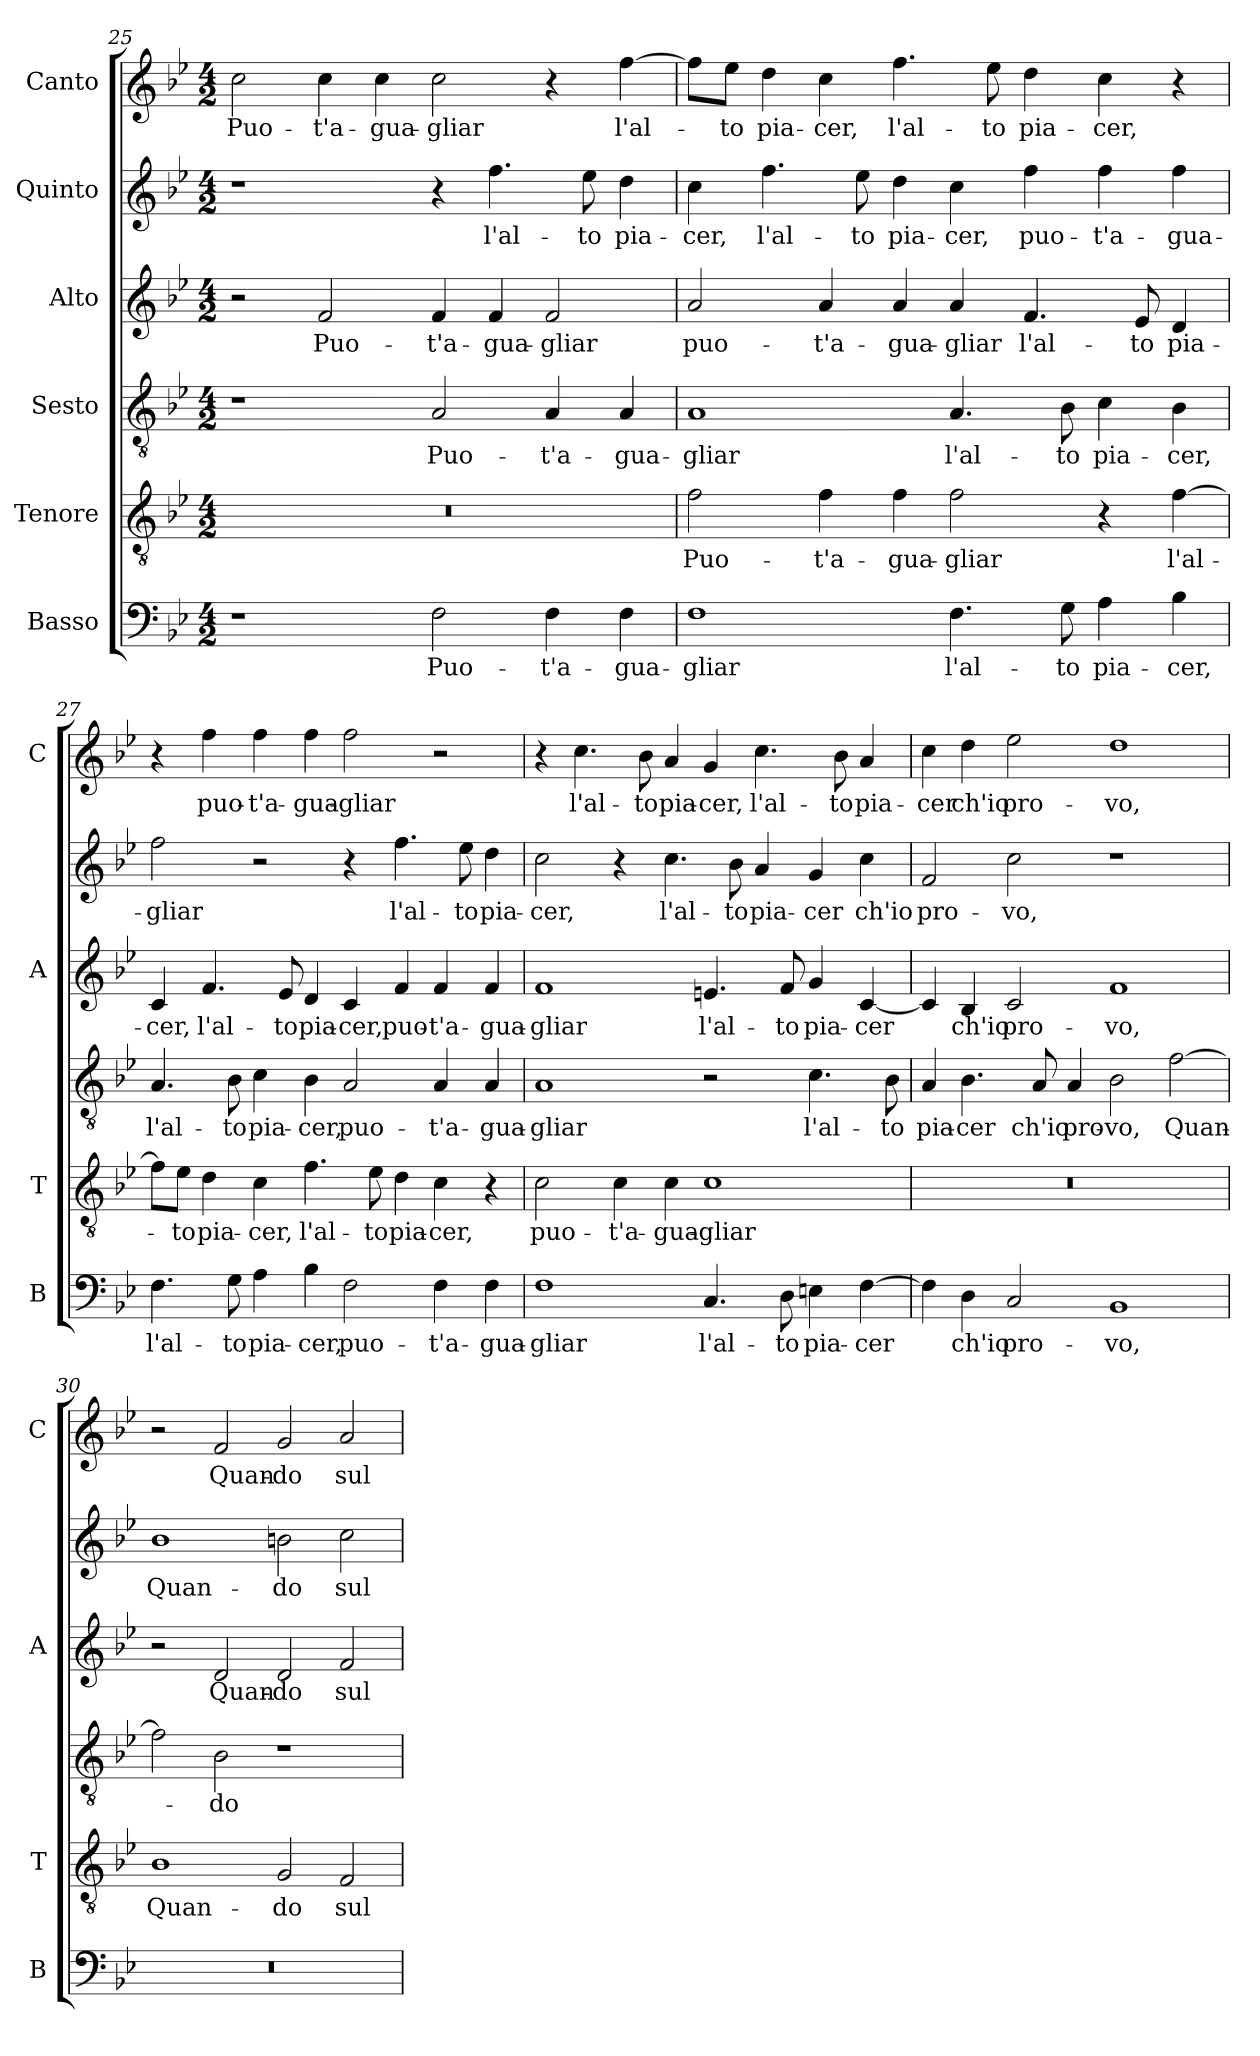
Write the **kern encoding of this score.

**kern	**text	**kern	**text	**kern	**text	**kern	**text	**kern	**text	**kern	**text
*part6	*part6	*part5	*part5	*part4	*part4	*part3	*part3	*part2	*part2	*part1	*part1
*staff6	*staff6	*staff5	*staff5	*staff4	*staff4	*staff3	*staff3	*staff2	*staff2	*staff1	*staff1
*I"Basso	*	*I"Tenore	*	*I"Sesto	*	*I"Alto	*	*I"Quinto	*	*I"Canto	*
*I'B	*	*I'T	*	*	*	*I'A	*	*	*	*I'C	*
*clefF4	*	*clefGv2	*	*clefGv2	*	*clefG2	*	*clefG2	*	*clefG2	*
*k[b-e-]	*	*k[b-e-]	*	*k[b-e-]	*	*k[b-e-]	*	*k[b-e-]	*	*k[b-e-]	*
*B-:	*	*B-:	*	*B-:	*	*B-:	*	*B-:	*	*B-:	*
*M4/2	*	*M4/2	*	*M4/2	*	*M4/2	*	*M4/2	*	*M4/2	*
=25	=25	=25	=25	=25	=25	=25	=25	=25	=25	=25	=25
!	!	!	!	!	!	!	!	!	!	!	!LO:LY:b
1r	.	0r	.	1r	.	2r	.	1r	.	2cc\	Puo-
!	!	!	!	!	!	!	!LO:LY:b	!	!	!	!LO:LY:b
.	.	.	.	.	.	2f/	Puo-	.	.	4cc\	-t'a-
!	!	!	!	!	!	!	!	!	!	!	!LO:LY:b
.	.	.	.	.	.	.	.	.	.	4cc\	-gua-
!	!LO:LY:b	!	!	!	!LO:LY:b	!	!LO:LY:b	!	!	!	!LO:LY:b
2F\	Puo-	.	.	2A/	Puo-	4f/	-t'a-	4r	.	2cc\	-gliar
!	!	!	!	!	!	!	!LO:LY:b	!	!LO:LY:b	!	!
.	.	.	.	.	.	4f/	-gua-	4.ff\	l'al-	.	.
!	!LO:LY:b	!	!	!	!LO:LY:b	!	!LO:LY:b	!	!	!	!
4F\	-t'a-	.	.	4A/	-t'a-	2f/	-gliar	.	.	4r	.
!	!	!	!	!	!	!	!	!	!LO:LY:b	!	!
.	.	.	.	.	.	.	.	8ee-\	-to	.	.
!	!LO:LY:b	!	!	!	!LO:LY:b	!	!	!	!LO:LY:b	!	!LO:LY:b
4F\	-gua-	.	.	4A/	-gua-	.	.	4dd\	pia-	[4ff\	l'al-
=26	=26	=26	=26	=26	=26	=26	=26	=26	=26	=26	=26
!	!LO:LY:b	!	!LO:LY:b	!	!LO:LY:b	!	!LO:LY:b	!	!LO:LY:b	!	!
1F	-gliar	2f\	Puo-	1A	-gliar	2a/	puo-	4cc\	-cer,	8ff\L]	.
!	!	!	!	!	!	!	!	!	!	!	!LO:LY:b
.	.	.	.	.	.	.	.	.	.	8ee-\J	-to
!	!	!	!	!	!	!	!	!	!LO:LY:b	!	!LO:LY:b
.	.	.	.	.	.	.	.	4.ff\	l'al-	4dd\	pia-
!	!	!	!LO:LY:b	!	!	!	!LO:LY:b	!	!	!	!LO:LY:b
.	.	4f\	-t'a-	.	.	4a/	-t'a-	.	.	4cc\	-cer,
!	!	!	!	!	!	!	!	!	!LO:LY:b	!	!
.	.	.	.	.	.	.	.	8ee-\	-to	.	.
!	!	!	!LO:LY:b	!	!	!	!LO:LY:b	!	!LO:LY:b	!	!LO:LY:b
.	.	4f\	-gua-	.	.	4a/	-gua-	4dd\	pia-	4.ff\	l'al-
!	!LO:LY:b	!	!LO:LY:b	!	!LO:LY:b	!	!LO:LY:b	!	!LO:LY:b	!	!
4.F\	l'al-	2f\	-gliar	4.A/	l'al-	4a/	-gliar	4cc\	-cer,	.	.
!	!	!	!	!	!	!	!	!	!	!	!LO:LY:b
.	.	.	.	.	.	.	.	.	.	8ee-\	-to
!	!	!	!	!	!	!	!LO:LY:b	!	!LO:LY:b	!	!LO:LY:b
.	.	.	.	.	.	4.f/	l'al-	4ff\	puo-	4dd\	pia-
!	!LO:LY:b	!	!	!	!LO:LY:b	!	!	!	!	!	!
8G\	-to	.	.	8B-\	-to	.	.	.	.	.	.
!	!LO:LY:b	!	!	!	!LO:LY:b	!	!	!	!LO:LY:b	!	!LO:LY:b
4A\	pia-	4r	.	4c\	pia-	.	.	4ff\	-t'a-	4cc\	-cer,
!	!	!	!	!	!	!	!LO:LY:b	!	!	!	!
.	.	.	.	.	.	8e-/	-to	.	.	.	.
!	!LO:LY:b	!	!LO:LY:b	!	!LO:LY:b	!	!LO:LY:b	!	!LO:LY:b	!	!
4B-\	-cer,	[4f\	l'al-	4B-\	-cer,	4d/	pia-	4ff\	-gua-	4r	.
!!LO:LB:g=z
=27	=27	=27	=27	=27	=27	=27	=27	=27	=27	=27	=27
!	!LO:LY:b	!	!	!	!LO:LY:b	!	!LO:LY:b	!	!LO:LY:b	!	!
4.F\	l'al-	8f\L]	.	4.A/	l'al-	4c/	-cer,	2ff\	-gliar	4r	.
!	!	!	!LO:LY:b	!	!	!	!	!	!	!	!
.	.	8e-\J	-to	.	.	.	.	.	.	.	.
!	!	!	!LO:LY:b	!	!	!	!LO:LY:b	!	!	!	!LO:LY:b
.	.	4d\	pia-	.	.	4.f/	l'al-	.	.	4ff\	puo-
!	!LO:LY:b	!	!	!	!LO:LY:b	!	!	!	!	!	!
8G\	-to	.	.	8B-\	-to	.	.	.	.	.	.
!	!LO:LY:b	!	!LO:LY:b	!	!LO:LY:b	!	!	!	!	!	!LO:LY:b
4A\	pia-	4c\	-cer,	4c\	pia-	.	.	2r	.	4ff\	-t'a-
!	!	!	!	!	!	!	!LO:LY:b	!	!	!	!
.	.	.	.	.	.	8e-/	-to	.	.	.	.
!	!LO:LY:b	!	!LO:LY:b	!	!LO:LY:b	!	!LO:LY:b	!	!	!	!LO:LY:b
4B-\	-cer,	4.f\	l'al-	4B-\	-cer,	4d/	pia-	.	.	4ff\	-gua-
!	!LO:LY:b	!	!	!	!LO:LY:b	!	!LO:LY:b	!	!	!	!LO:LY:b
2F\	puo-	.	.	2A/	puo-	4c/	-cer,	4r	.	2ff\	-gliar
!	!	!	!LO:LY:b	!	!	!	!	!	!	!	!
.	.	8e-\	-to	.	.	.	.	.	.	.	.
!	!	!	!LO:LY:b	!	!	!	!LO:LY:b	!	!LO:LY:b	!	!
.	.	4d\	pia-	.	.	4f/	puo-	4.ff\	l'al-	.	.
!	!LO:LY:b	!	!LO:LY:b	!	!LO:LY:b	!	!LO:LY:b	!	!	!	!
4F\	-t'a-	4c\	-cer,	4A/	-t'a-	4f/	-t'a-	.	.	2r	.
!	!	!	!	!	!	!	!	!	!LO:LY:b	!	!
.	.	.	.	.	.	.	.	8ee-\	-to	.	.
!	!LO:LY:b	!	!	!	!LO:LY:b	!	!LO:LY:b	!	!LO:LY:b	!	!
4F\	-gua-	4r	.	4A/	-gua-	4f/	-gua-	4dd\	pia-	.	.
=28	=28	=28	=28	=28	=28	=28	=28	=28	=28	=28	=28
!	!LO:LY:b	!	!LO:LY:b	!	!LO:LY:b	!	!LO:LY:b	!	!LO:LY:b	!	!
1F	-gliar	2c\	puo-	1A	-gliar	1f	-gliar	2cc\	-cer,	4r	.
!	!	!	!	!	!	!	!	!	!	!	!LO:LY:b
.	.	.	.	.	.	.	.	.	.	4.cc\	l'al-
!	!	!	!LO:LY:b	!	!	!	!	!	!	!	!
.	.	4c\	-t'a-	.	.	.	.	4r	.	.	.
!	!	!	!	!	!	!	!	!	!	!	!LO:LY:b
.	.	.	.	.	.	.	.	.	.	8b-\	-to
!	!	!	!LO:LY:b	!	!	!	!	!	!LO:LY:b	!	!LO:LY:b
.	.	4c\	-gua-	.	.	.	.	4.cc\	l'al-	4a/	pia-
!	!LO:LY:b	!	!LO:LY:b	!	!	!	!LO:LY:b	!	!	!	!LO:LY:b
4.C/	l'al-	1c	-gliar	2r	.	4.en/	l'al-	.	.	4g/	-cer,
!	!	!	!	!	!	!	!	!	!LO:LY:b	!	!
.	.	.	.	.	.	.	.	8b-\	-to	.	.
!	!	!	!	!	!	!	!	!	!LO:LY:b	!	!LO:LY:b
.	.	.	.	.	.	.	.	4a/	pia-	4.cc\	l'al-
!	!LO:LY:b	!	!	!	!	!	!LO:LY:b	!	!	!	!
8D\	-to	.	.	.	.	8f/	-to	.	.	.	.
!	!LO:LY:b	!	!	!	!LO:LY:b	!	!LO:LY:b	!	!LO:LY:b	!	!
4En\	pia-	.	.	4.c\	l'al-	4g/	pia-	4g/	-cer	.	.
!	!	!	!	!	!	!	!	!	!	!	!LO:LY:b
.	.	.	.	.	.	.	.	.	.	8b-\	-to
!	!LO:LY:b	!	!	!	!	!	!LO:LY:b	!	!LO:LY:b	!	!LO:LY:b
[4F\	-cer	.	.	.	.	[4c/	-cer	4cc\	ch'io	4a/	pia-
!	!	!	!	!	!LO:LY:b	!	!	!	!	!	!
.	.	.	.	8B-\	-to	.	.	.	.	.	.
=29	=29	=29	=29	=29	=29	=29	=29	=29	=29	=29	=29
!	!	!	!	!	!LO:LY:b	!	!	!	!LO:LY:b	!	!LO:LY:b
4F\]	.	0r	.	4A/	pia-	4c/]	.	2f/	pro-	4cc\	-cer
!	!LO:LY:b	!	!	!	!LO:LY:b	!	!LO:LY:b	!	!	!	!LO:LY:b
4D\	ch'io	.	.	4.B-\	-cer	4B-/	ch'io	.	.	4dd\	ch'io
!	!LO:LY:b	!	!	!	!	!	!LO:LY:b	!	!LO:LY:b	!	!LO:LY:b
2C/	pro-	.	.	.	.	2c/	pro-	2cc\	-vo,	2ee-\	pro-
!	!	!	!	!	!LO:LY:b	!	!	!	!	!	!
.	.	.	.	8A/	ch'io	.	.	.	.	.	.
!	!	!	!	!	!LO:LY:b	!	!	!	!	!	!
.	.	.	.	4A/	pro-	.	.	.	.	.	.
!	!LO:LY:b	!	!	!	!LO:LY:b	!	!LO:LY:b	!	!	!	!LO:LY:b
1BB-	-vo,	.	.	2B-\	-vo,	1f	-vo,	1r	.	1dd	-vo,
!	!	!	!	!	!LO:LY:b	!	!	!	!	!	!
.	.	.	.	[2f\	Quan-	.	.	.	.	.	.
!!LO:PB:g=z
=30	=30	=30	=30	=30	=30	=30	=30	=30	=30	=30	=30
!	!	!	!LO:LY:b	!	!	!	!	!	!LO:LY:b	!	!
0r	.	1B-	Quan-	2f\]	.	2r	.	1b-	Quan-	2r	.
!	!	!	!	!	!LO:LY:b	!	!LO:LY:b	!	!	!	!LO:LY:b
.	.	.	.	2B-\	-do	2d/	Quan-	.	.	2f/	Quan-
!	!	!	!LO:LY:b	!	!	!	!LO:LY:b	!	!LO:LY:b	!	!LO:LY:b
.	.	2G/	-do	1r	.	2d/	-do	2bn\	-do	2g/	-do
!	!	!	!LO:LY:b	!	!	!	!LO:LY:b	!	!LO:LY:b	!	!LO:LY:b
.	.	2F/	sul	.	.	2f/	sul	2cc\	sul	2a/	sul
=	=	=	=	=	=	=	=	=	=	=	=
*-	*-	*-	*-	*-	*-	*-	*-	*-	*-	*-	*-
